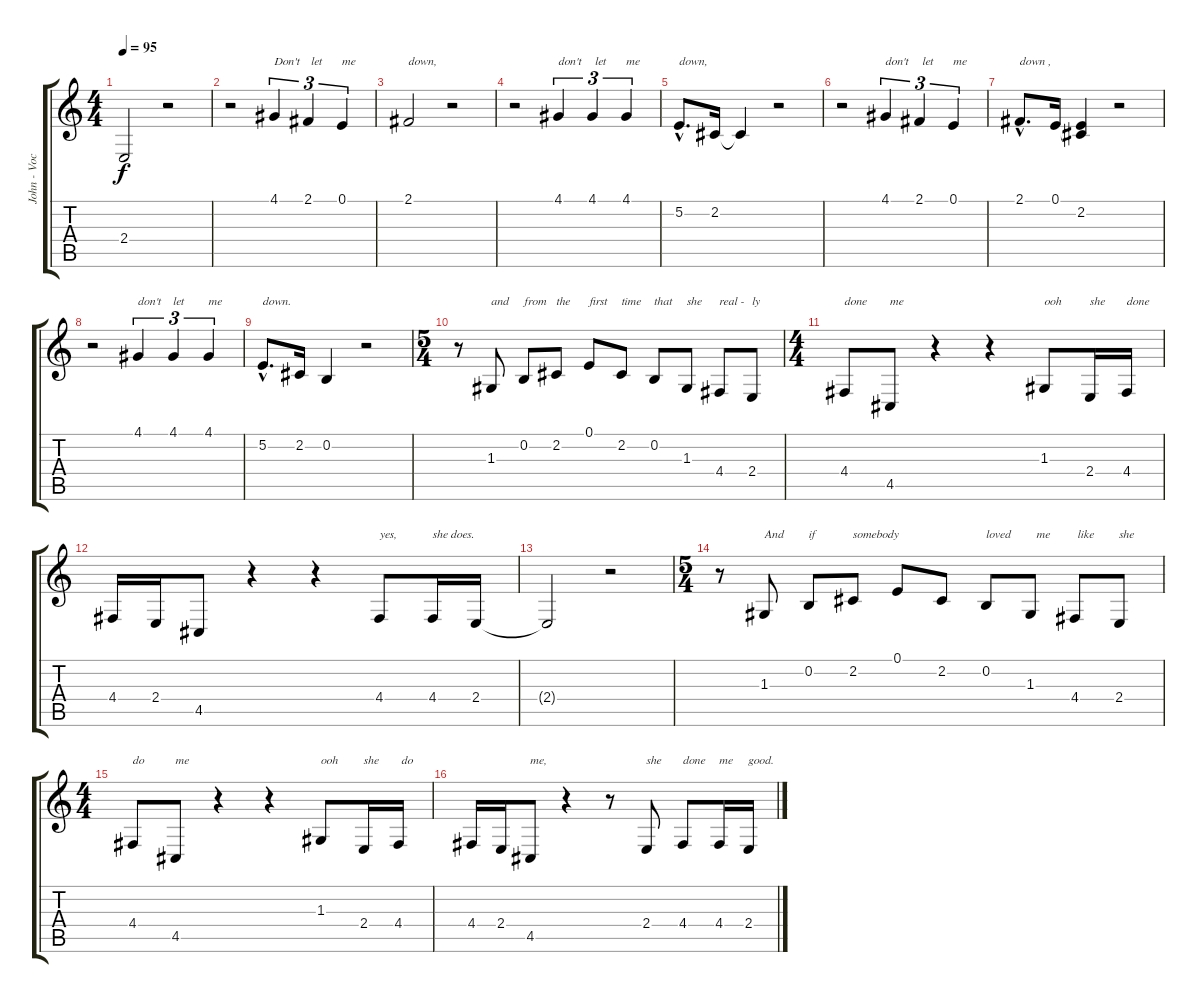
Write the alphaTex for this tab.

\track ("John - Vocal" "John - Voc") {instrument brightacousticpiano}
\staff {score tabs}
\tuning (E4 B3 G3 D3 A2 E2) {hide}
\ts (4 4)
\tempo 95
\clef g2
\ks c
2.4{t}.2{dy f} r.2 |
r.2 4.1.4{tu (3 2) txt "Don't"} 2.1.4{tu (3 2) txt " let"} 0.1.4{tu (3 2) txt "me"} |
2.1.2{txt "down,"} r.2 |
r.2 4.1.4{tu (3 2) txt "don't"} 4.1.4{tu (3 2) txt " let"} 4.1.4{tu (3 2) txt "me"} |
5.2{hac}.8{d txt "down,"} 2.2.16 2.2{t}.4 r.2 |
r.2 4.1.4{tu (3 2) txt "don't"} 2.1.4{tu (3 2) txt " let"} 0.1.4{tu (3 2) txt "me"} |
2.1{hac}.8{d txt "down ,"} 0.1.16 (0.1{t} 2.2).4 r.2 |
r.2 4.1.4{tu (3 2) txt "don't"} 4.1.4{tu (3 2) txt "let"} 4.1.4{tu (3 2) txt "me"} |
5.2{hac}.8{d txt "down."} 2.2.16 0.2.4 r.2 |
\ts (5 4)
r.8 1.3.8{txt "and"} 0.2.8{txt "from"} 2.2.8{txt "the"} 0.1.8{txt "first"} 2.2.8{txt "time"} 0.2.8{txt "that"} 1.3.8{txt "she"} 4.4.8{txt "real -"} 2.4.8{txt "ly"} |
\ts (4 4)
4.4.8{txt "done"} 4.5.8{txt "me"} r.4 r.4 1.3.8{txt "ooh"} 2.4.16{txt "she"} 4.4.16{txt "done"} |
4.4.16 2.4.16 4.5.8 r.4 r.4 4.4.8{txt "yes,"} 4.4.16{txt "she does."} 2.4.16 |
2.4{t}.2 r.2 |
\ts (5 4)
r.8 1.3.8{txt "And"} 0.2.8{txt "if"} 2.2.8{txt "somebody"} 0.1.8{txt " "} 2.2.8{txt " "} 0.2.8{txt "loved"} 1.3.8{txt "  me"} 4.4.8{txt " like"} 2.4.8{txt "she"} |
\ts (4 4)
4.4.8{txt "do "} 4.5.8{txt "me"} r.4 r.4 1.3.8{txt "ooh"} 2.4.16{txt "she"} 4.4.16{txt " do"} |
4.4.16{txt " "} 2.4.16 4.5.8{txt "me,"} r.4 r.8 2.4.8{txt "she"} 4.4.8{txt "done"} 4.4.16{txt "me"} 2.4.16{txt "good."}
